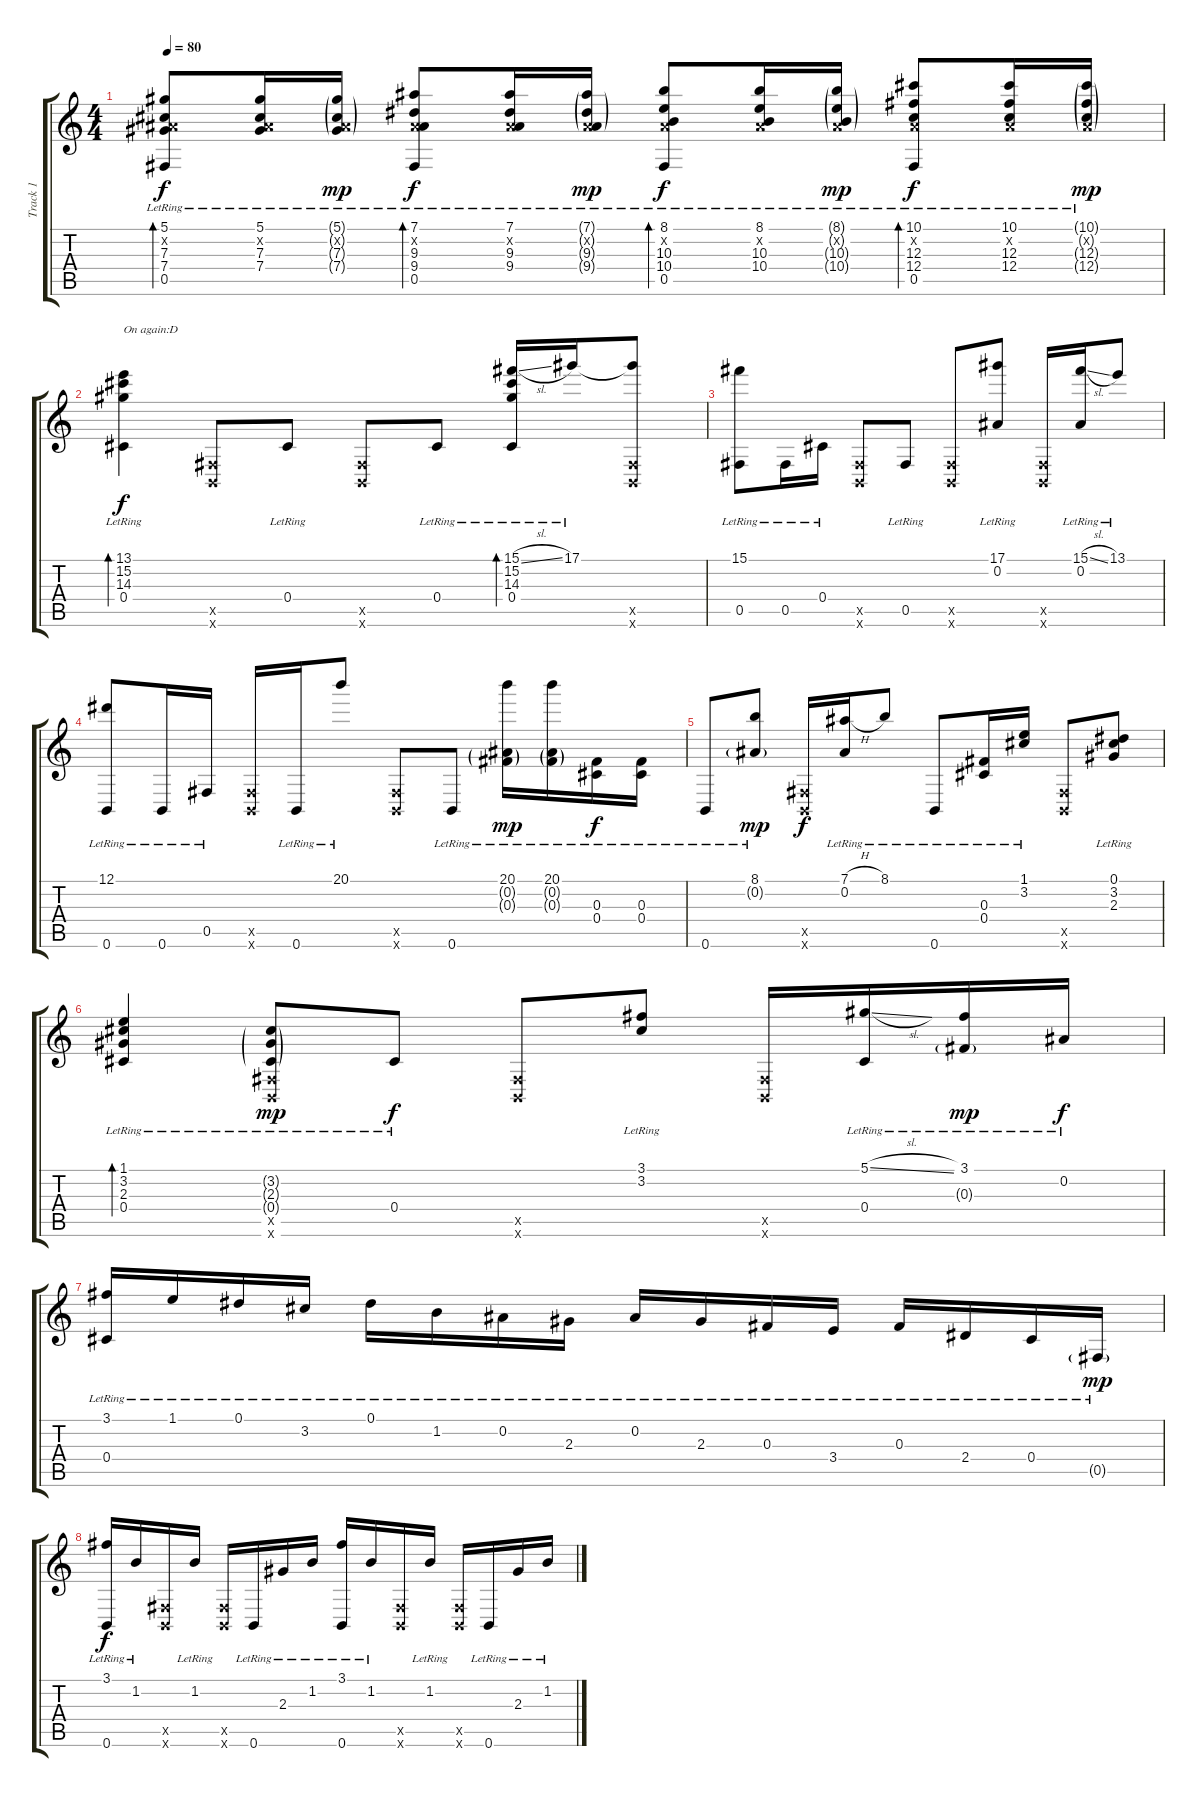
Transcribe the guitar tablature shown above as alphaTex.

\track ("Track 1" "Track 1") {instrument acousticguitarsteel}
\staff {score tabs}
\tuning (Eb4 Bb3 Gb3 Db3 Gb2 B1) {hide}
\ts (4 4)
\tempo 80
\clef g2
\ks c
(5.1{lr} 0.2{x} 7.3{lr} 7.4{lr} 0.5{lr}).8{bd 60 dy f} (5.1{lr} 0.2{x} 7.3{lr} 7.4{lr}).16 (5.1{g lr} 0.2{g x} 7.3{g lr} 7.4{g lr}).16{dy mp} (7.1{lr} 0.2{x} 9.3{lr} 9.4{lr} 0.5{lr}).8{bd 60 dy f} (7.1{lr} 0.2{x} 9.3{lr} 9.4{lr}).16 (7.1{g lr} 0.2{g x} 9.3{g lr} 9.4{g lr}).16{dy mp} (8.1{lr} 0.2{x} 10.3{lr} 10.4{lr} 0.5{lr}).8{bd 60 dy f} (8.1{lr} 0.2{x} 10.3{lr} 10.4{lr}).16 (8.1{g lr} 0.2{g x} 10.3{g lr} 10.4{g lr}).16{dy mp} (10.1{lr} 0.2{x} 12.3{lr} 12.4{lr} 0.5{lr}).8{bd 60 dy f} (10.1{lr} 0.2{x} 12.3{lr} 12.4{lr}).16 (10.1{g lr} 0.2{g x} 12.3{g lr} 12.4{g lr}).16{dy mp} |
(13.1{lr} 15.2{lr} 14.3{lr} 0.4{lr}).4{bd 120 txt "On again:D" dy f} (0.5{x} 0.6{x}).8 0.4{lr}.8 (0.5{x} 0.6{x}).8 0.4{lr}.8 (15.1{sl lr} 15.2{lr} 14.3{lr} 0.4{lr}).16{bd 120} 17.1{lr}.16 (17.1{t} 0.5{x} 0.6{x}).8 |
(15.1{lr} 0.5{lr}).8 0.5{lr}.16 0.4{lr}.16 (0.5{x} 0.6{x}).8 0.5{lr}.8 (0.5{x} 0.6{x}).8 (17.1{lr} 0.2{lr}).8 (0.5{x} 0.6{x}).16 (15.1{sl lr} 0.2{lr}).16 13.1{lr}.8 |
(12.1{lr} 0.6{lr}).8 0.6{lr}.16 0.5{lr}.16 (0.5{x} 0.6{x}).16 0.6{lr}.16 20.1{lr}.8 (0.5{x} 0.6{x}).8 0.6{lr}.8 (20.1{lr} 0.2{g lr} 0.3{g lr}).16{dy mp} (20.1{lr} 0.2{g lr} 0.3{g lr}).16 (0.3{lr} 0.4{lr}).16{dy f} (0.3{lr} 0.4{lr}).16 |
0.6{lr}.8 (8.1{lr} 0.2{g lr}).8{dy mp} (0.5{x} 0.6{x}).16{dy f} (7.1{h lr} 0.2{lr}).16 8.1{lr}.8 0.6{lr}.8 (0.3{lr} 0.4{lr}).16 (1.1{lr} 3.2{lr}).16 (0.5{x} 0.6{x}).8 (0.1{lr} 3.2{lr} 2.3{lr}).8 |
(1.1{lr} 3.2{lr} 2.3{lr} 0.4{lr}).4{bd 120} (3.2{g lr} 2.3{g lr} 0.4{g lr} 0.5{x} 0.6{x}).8{dy mp} 0.4{lr}.8{dy f} (0.5{x} 0.6{x}).8 (3.1{lr} 3.2{lr}).8 (0.5{x} 0.6{x}).16 (5.1{sl lr} 0.4{lr}).16 (3.1{lr} 0.3{g lr}).16{dy mp} 0.2{lr}.16{dy f} |
(3.1{lr} 0.4{lr}).16 1.1{lr}.16 0.1{lr}.16 3.2{lr}.16 0.1{lr}.16 1.2{lr}.16 0.2{lr}.16 2.3{lr}.16 0.2{lr}.16 2.3{lr}.16 0.3{lr}.16 3.4{lr}.16 0.3{lr}.16 2.4{lr}.16 0.4{lr}.16 0.5{g lr}.16{dy mp} |
(3.1{lr} 0.6{lr}).16{dy f} 1.2{lr}.16 (0.5{x} 0.6{x}).16 1.2{lr}.16 (0.5{x} 0.6{x}).16 0.6{lr}.16 2.3{lr}.16 1.2{lr}.16 (3.1{lr} 0.6{lr}).16 1.2{lr}.16 (0.5{x} 0.6{x}).16 1.2{lr}.16 (0.5{x} 0.6{x}).16 0.6{lr}.16 2.3{lr}.16 1.2{lr}.16
